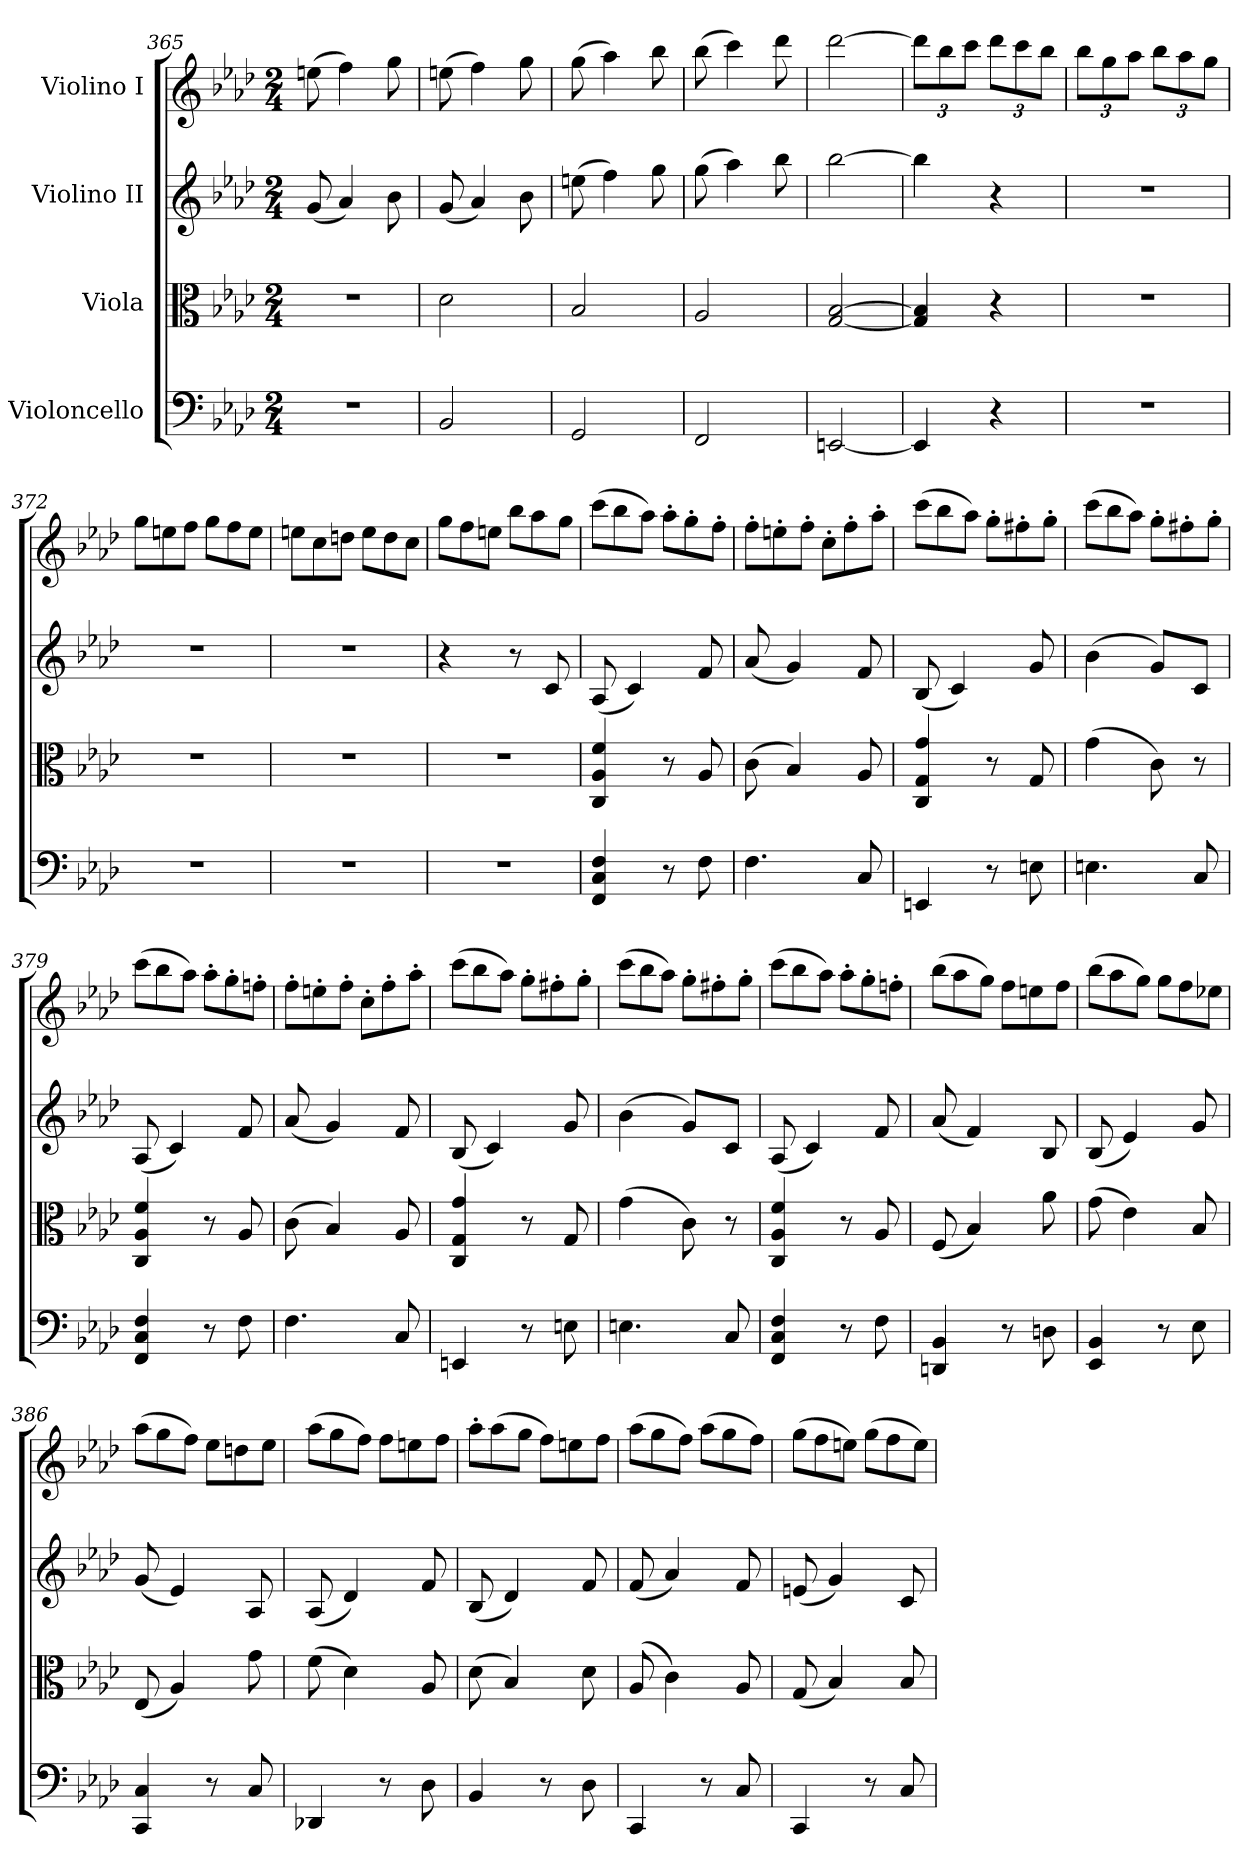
**kern	**kern	**kern	**kern
*part4	*part3	*part2	*part1
*staff4	*staff3	*staff2	*staff1
*I"Violoncello	*I"Viola	*I"Violino II	*I"Violino I
*clefF4	*clefC3	*clefG2	*clefG2
*k[b-e-a-d-]	*k[b-e-a-d-]	*k[b-e-a-d-]	*k[b-e-a-d-]
*M2/4	*M2/4	*M2/4	*M2/4
=365	=365	=365	=365
2r	2r	(8g/	(8een\
.	.	4a-/)	4ff\)
.	.	8b-\	8gg\
=366	=366	=366	=366
2BB-/	2d-\	(8g/	(8een\
.	.	4a-/)	4ff\)
.	.	8b-\	8gg\
=367	=367	=367	=367
2GG/	2B-/	(8een\	(8gg\
.	.	4ff\)	4aa-\)
.	.	8gg\	8bb-\
=368	=368	=368	=368
2FF/	2A-/	(8gg\	(8bb-\
.	.	4aa-\)	4ccc\)
.	.	8bb-\	8ddd-\
=369	=369	=369	=369
[2EEn/	[2G/ [2B-/	[2bb-\	[2ddd-\
=370	=370	=370	=370
*	*	*	*Xbrackettup
4EE/]	4G/] 4B-/]	4bb-\]	12ddd-\L]
.	.	.	12bb-\
.	.	.	12ccc\J
4r	4r	4r	12ddd-\L
.	.	.	12ccc\
.	.	.	12bb-\J
!!LO:LB:g=z
=371	=371	=371	=371
2r	2r	2r	12bb-\L
.	.	.	12gg\
.	.	.	12aa-\J
.	.	.	12bb-\L
.	.	.	12aa-\
.	.	.	12gg\J
=372	=372	=372	=372
*	*	*	*Xtuplet
2r	2r	2r	12gg\L
.	.	.	12een\
.	.	.	12ff\J
.	.	.	12gg\L
.	.	.	12ff\
.	.	.	12ee\J
=373	=373	=373	=373
2r	2r	2r	12een\L
.	.	.	12cc\
.	.	.	12ddn\J
.	.	.	12ee\L
.	.	.	12dd\
.	.	.	12cc\J
=374	=374	=374	=374
2r	2r	4r	12gg\L
.	.	.	12ff\
.	.	.	12een\J
.	.	8r	12bb-\L
.	.	.	12aa-\
.	.	8c/	.
.	.	.	12gg\J
=375	=375	=375	=375
4FF/ 4C/ 4F/	4C/ 4A-/ 4f/	(8A-/	(12ccc\L
.	.	.	12bb-\
.	.	4c/)	.
.	.	.	12aa-\J)
8r	8r	.	12aa-'\L
.	.	.	12gg'\
8F\	8A-/	8f/	.
.	.	.	12ff'\J
=376	=376	=376	=376
4.F\	(8c\	(8a-/	12ff'\L
.	.	.	12een'\
.	4B-/)	4g/)	.
.	.	.	12ff'\J
.	.	.	12cc'\L
.	.	.	12ff'\
8C/	8A-/	8f/	.
.	.	.	12aa-'\J
=377	=377	=377	=377
4EEn/	4C/ 4G/ 4g/	(8B-/	(12ccc\L
.	.	.	12bb-\
.	.	4c/)	.
.	.	.	12aa-\J)
8r	8r	.	12gg'\L
.	.	.	12ff#X'\
8En\	8G/	8g/	.
.	.	.	12gg'\J
=378	=378	=378	=378
4.En\	(4g\	(4b-\	(12ccc\L
.	.	.	12bb-\
.	.	.	12aa-\J)
.	8c\)	8g/L)	12gg'\L
.	.	.	12ff#X'\
8C/	8r	8c/J	.
.	.	.	12gg'\J
!!LO:LB:g=z
=379	=379	=379	=379
4FF/ 4C/ 4F/	4C/ 4A-/ 4f/	(8A-/	(12ccc\L
.	.	.	12bb-\
.	.	4c/)	.
.	.	.	12aa-\J)
8r	8r	.	12aa-'\L
.	.	.	12gg'\
8F\	8A-/	8f/	.
.	.	.	12ffn'\J
=380	=380	=380	=380
4.F\	(8c\	(8a-/	12ff'\L
.	.	.	12een'\
.	4B-/)	4g/)	.
.	.	.	12ff'\J
.	.	.	12cc'\L
.	.	.	12ff'\
8C/	8A-/	8f/	.
.	.	.	12aa-'\J
=381	=381	=381	=381
4EEn/	4C/ 4G/ 4g/	(8B-/	(12ccc\L
.	.	.	12bb-\
.	.	4c/)	.
.	.	.	12aa-\J)
8r	8r	.	12gg'\L
.	.	.	12ff#X'\
8En\	8G/	8g/	.
.	.	.	12gg'\J
=382	=382	=382	=382
4.En\	(4g\	(4b-\	(12ccc\L
.	.	.	12bb-\
.	.	.	12aa-\J)
.	8c\)	8g/L)	12gg'\L
.	.	.	12ff#X'\
8C/	8r	8c/J	.
.	.	.	12gg'\J
=383	=383	=383	=383
4FF/ 4C/ 4F/	4C/ 4A-/ 4f/	(8A-/	(12ccc\L
.	.	.	12bb-\
.	.	4c/)	.
.	.	.	12aa-\J)
8r	8r	.	12aa-'\L
.	.	.	12gg'\
8F\	8A-/	8f/	.
.	.	.	12ffn'\J
=384	=384	=384	=384
4DDn/ 4BB-/	(8F/	(8a-/	(12bb-\L
.	.	.	12aa-\
.	4B-/)	4f/)	.
.	.	.	12gg\J)
8r	.	.	12ff\L
.	.	.	12een\
8Dn\	8a-\	8B-/	.
.	.	.	12ff\J
=385	=385	=385	=385
4EE-/ 4BB-/	(8g\	(8B-/	(12bb-\L
.	.	.	12aa-\
.	4e-\)	4e-/)	.
.	.	.	12gg\J)
8r	.	.	12gg\L
.	.	.	12ff\
8E-\	8B-/	8g/	.
.	.	.	12ee-X\J
=386	=386	=386	=386
4CC/ 4C/	(8E-/	(8g/	(12aa-\L
.	.	.	12gg\
.	4A-/)	4e-/)	.
.	.	.	12ff\J)
8r	.	.	12ee-\L
.	.	.	12ddn\
8C/	8g\	8A-/	.
.	.	.	12ee-\J
!!LO:PB:g=z
=387	=387	=387	=387
4DD-X/	(8f\	(8A-/	(12aa-\L
.	.	.	12gg\
.	4d-\)	4d-/)	.
.	.	.	12ff\J)
8r	.	.	12ff\L
.	.	.	12een\
8D-\	8A-/	8f/	.
.	.	.	12ff\J
=388	=388	=388	=388
4BB-/	(8d-\	(8B-/	12aa-'\L
.	.	.	(12aa-\
.	4B-/)	4d-/)	.
.	.	.	12gg\J
8r	.	.	12ff\L)
.	.	.	12een\
8D-\	8d-\	8f/	.
.	.	.	12ff\J
=389	=389	=389	=389
4CC/	(8A-/	(8f/	(12aa-\L
.	.	.	12gg\
.	4c\)	4a-/)	.
.	.	.	12ff\J)
8r	.	.	(12aa-\L
.	.	.	12gg\
8C/	8A-/	8f/	.
.	.	.	12ff\J)
=390	=390	=390	=390
4CC/	(8G/	(8en/	(12gg\L
.	.	.	12ff\
.	4B-/)	4g/)	.
.	.	.	12een\J)
8r	.	.	(12gg\L
.	.	.	12ff\
8C/	8B-/	8c/	.
.	.	.	12ee\J)
=	=	=	=
*-	*-	*-	*-
